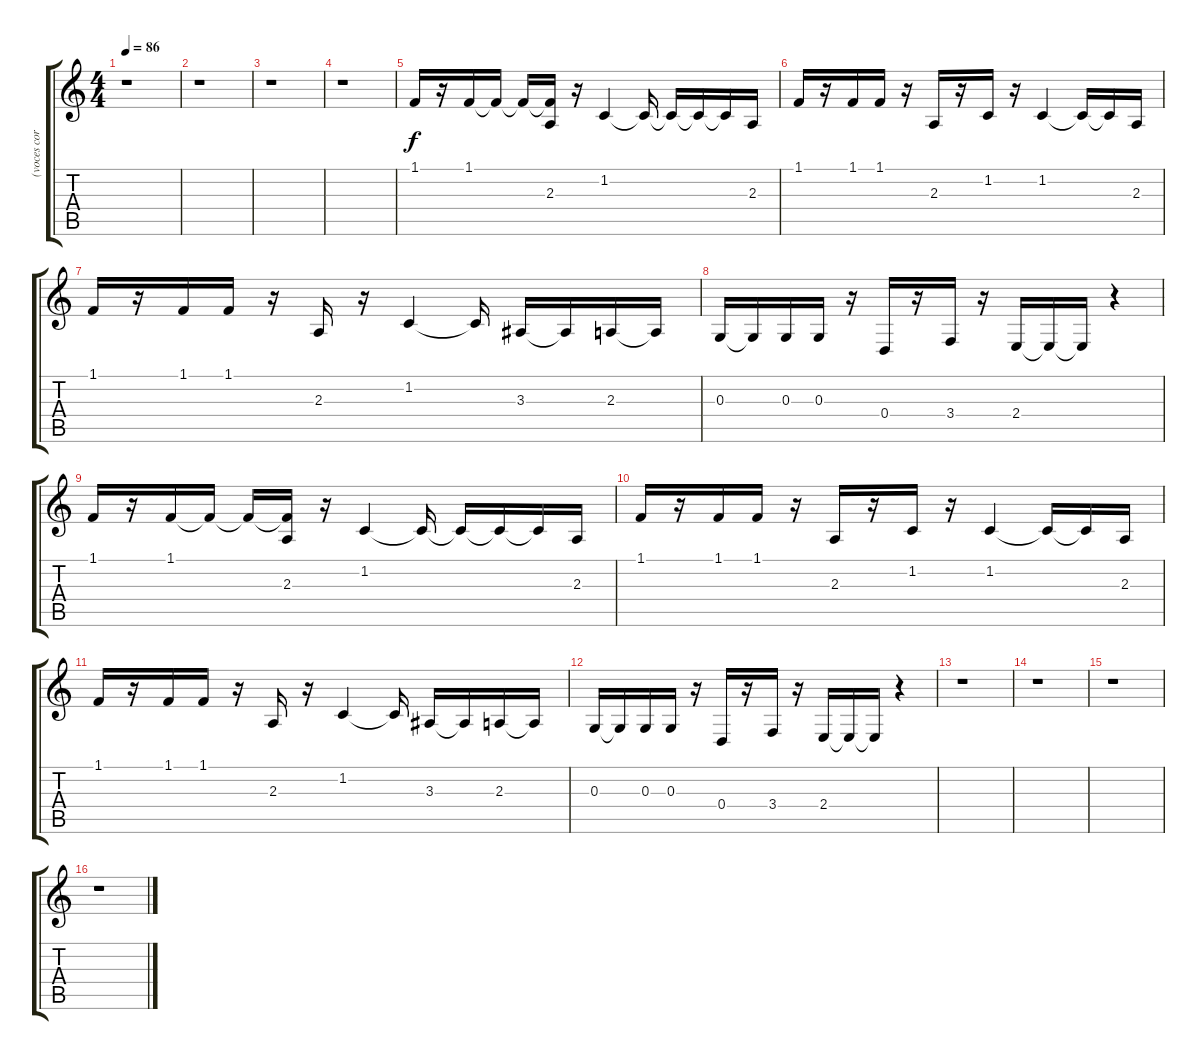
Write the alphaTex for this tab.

\track ("(voces coro)" "(voces cor") {instrument tenorsax}
\staff {score tabs}
\tuning (E4 B3 G3 D3 A2 E2) {hide}
\ts (4 4)
\tempo 86
\clef g2
\ks c
r.1{dy f} |
r.1 |
r.1 |
r.1 |
1.1.16 r.16 1.1.16 1.1{t}.16 1.1{t}.16 (1.1{t} 2.3).16 r.16 1.2.4 1.2{t}.16 1.2{t}.16 1.2{t}.16 1.2{t}.16 2.3.16 |
1.1.16 r.16 1.1.16 1.1.16 r.16 2.3.16 r.16 1.2.16 r.16 1.2.4 1.2{t}.16 1.2{t}.16 2.3.16 |
1.1.16 r.16 1.1.16 1.1.16 r.16 2.3.16 r.16 1.2.4 1.2{t}.16 3.3.16 3.3{t}.16 2.3.16 2.3{t}.16 |
0.3.16 0.3{t}.16 0.3.16 0.3.16 r.16 0.4.16 r.16 3.4.16 r.16 2.4.16 2.4{t}.16 2.4{t}.16 r.4 |
1.1.16 r.16 1.1.16 1.1{t}.16 1.1{t}.16 (1.1{t} 2.3).16 r.16 1.2.4 1.2{t}.16 1.2{t}.16 1.2{t}.16 1.2{t}.16 2.3.16 |
1.1.16 r.16 1.1.16 1.1.16 r.16 2.3.16 r.16 1.2.16 r.16 1.2.4 1.2{t}.16 1.2{t}.16 2.3.16 |
1.1.16 r.16 1.1.16 1.1.16 r.16 2.3.16 r.16 1.2.4 1.2{t}.16 3.3.16 3.3{t}.16 2.3.16 2.3{t}.16 |
0.3.16 0.3{t}.16 0.3.16 0.3.16 r.16 0.4.16 r.16 3.4.16 r.16 2.4.16 2.4{t}.16 2.4{t}.16 r.4 |
r.1 |
r.1 |
r.1 |
r.1
